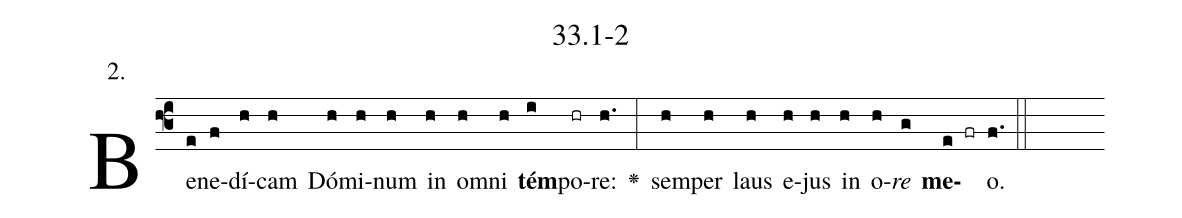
name: 33.1-2;
annotation: 2.;
%%
(f3)Be(e)ne(f)dí(h)cam(h) Dó(h)mi(h)num(h) in(h) om(h)ni(h) <b>tém</b>(i)po(hr)re:(h.) <v>\greheightstar</v>(:) sem(h)per(h) laus(h) e(h)jus(h) in(h) o(h)<i>re</i>(g) <b>me</b>(e fr)o.(f.) (::)


%E(h) u(h) o(h) u(g) a(e) e.(f.) (::)
